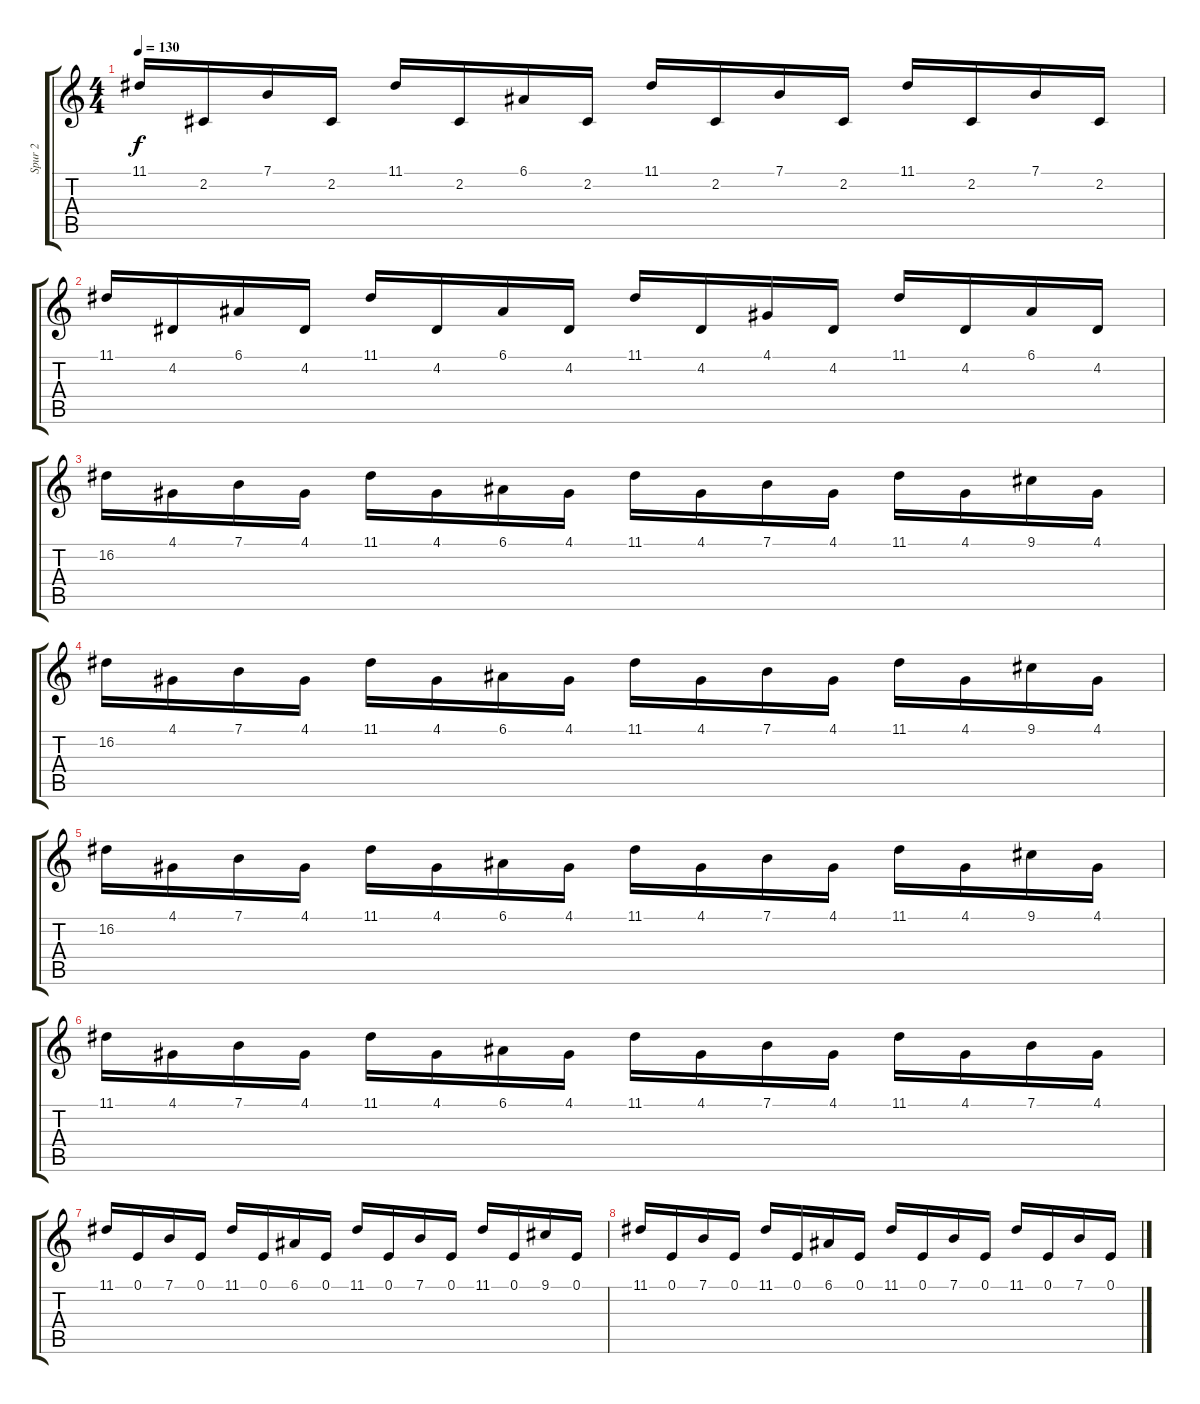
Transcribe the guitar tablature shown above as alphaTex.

\track ("Spur 2" "Spur 2") {instrument harpsichord}
\staff {score tabs}
\tuning (E4 B3 G3 D3 A2 E2) {hide}
\ts (4 4)
\tempo 130
\clef g2
\ks c
11.1.16{dy f} 2.2.16 7.1.16 2.2.16 11.1.16 2.2.16 6.1.16 2.2.16 11.1.16 2.2.16 7.1.16 2.2.16 11.1.16 2.2.16 7.1.16 2.2.16 |
11.1.16 4.2.16 6.1.16 4.2.16 11.1.16 4.2.16 6.1.16 4.2.16 11.1.16 4.2.16 4.1.16 4.2.16 11.1.16 4.2.16 6.1.16 4.2.16 |
16.2.16 4.1.16 7.1.16 4.1.16 11.1.16 4.1.16 6.1.16 4.1.16 11.1.16 4.1.16 7.1.16 4.1.16 11.1.16 4.1.16 9.1.16 4.1.16 |
16.2.16 4.1.16 7.1.16 4.1.16 11.1.16 4.1.16 6.1.16 4.1.16 11.1.16 4.1.16 7.1.16 4.1.16 11.1.16 4.1.16 9.1.16 4.1.16 |
16.2.16 4.1.16 7.1.16 4.1.16 11.1.16 4.1.16 6.1.16 4.1.16 11.1.16 4.1.16 7.1.16 4.1.16 11.1.16 4.1.16 9.1.16 4.1.16 |
11.1.16 4.1.16 7.1.16 4.1.16 11.1.16 4.1.16 6.1.16 4.1.16 11.1.16 4.1.16 7.1.16 4.1.16 11.1.16 4.1.16 7.1.16 4.1.16 |
11.1.16 0.1.16 7.1.16 0.1.16 11.1.16 0.1.16 6.1.16 0.1.16 11.1.16 0.1.16 7.1.16 0.1.16 11.1.16 0.1.16 9.1.16 0.1.16 |
11.1.16 0.1.16 7.1.16 0.1.16 11.1.16 0.1.16 6.1.16 0.1.16 11.1.16 0.1.16 7.1.16 0.1.16 11.1.16 0.1.16 7.1.16 0.1.16
